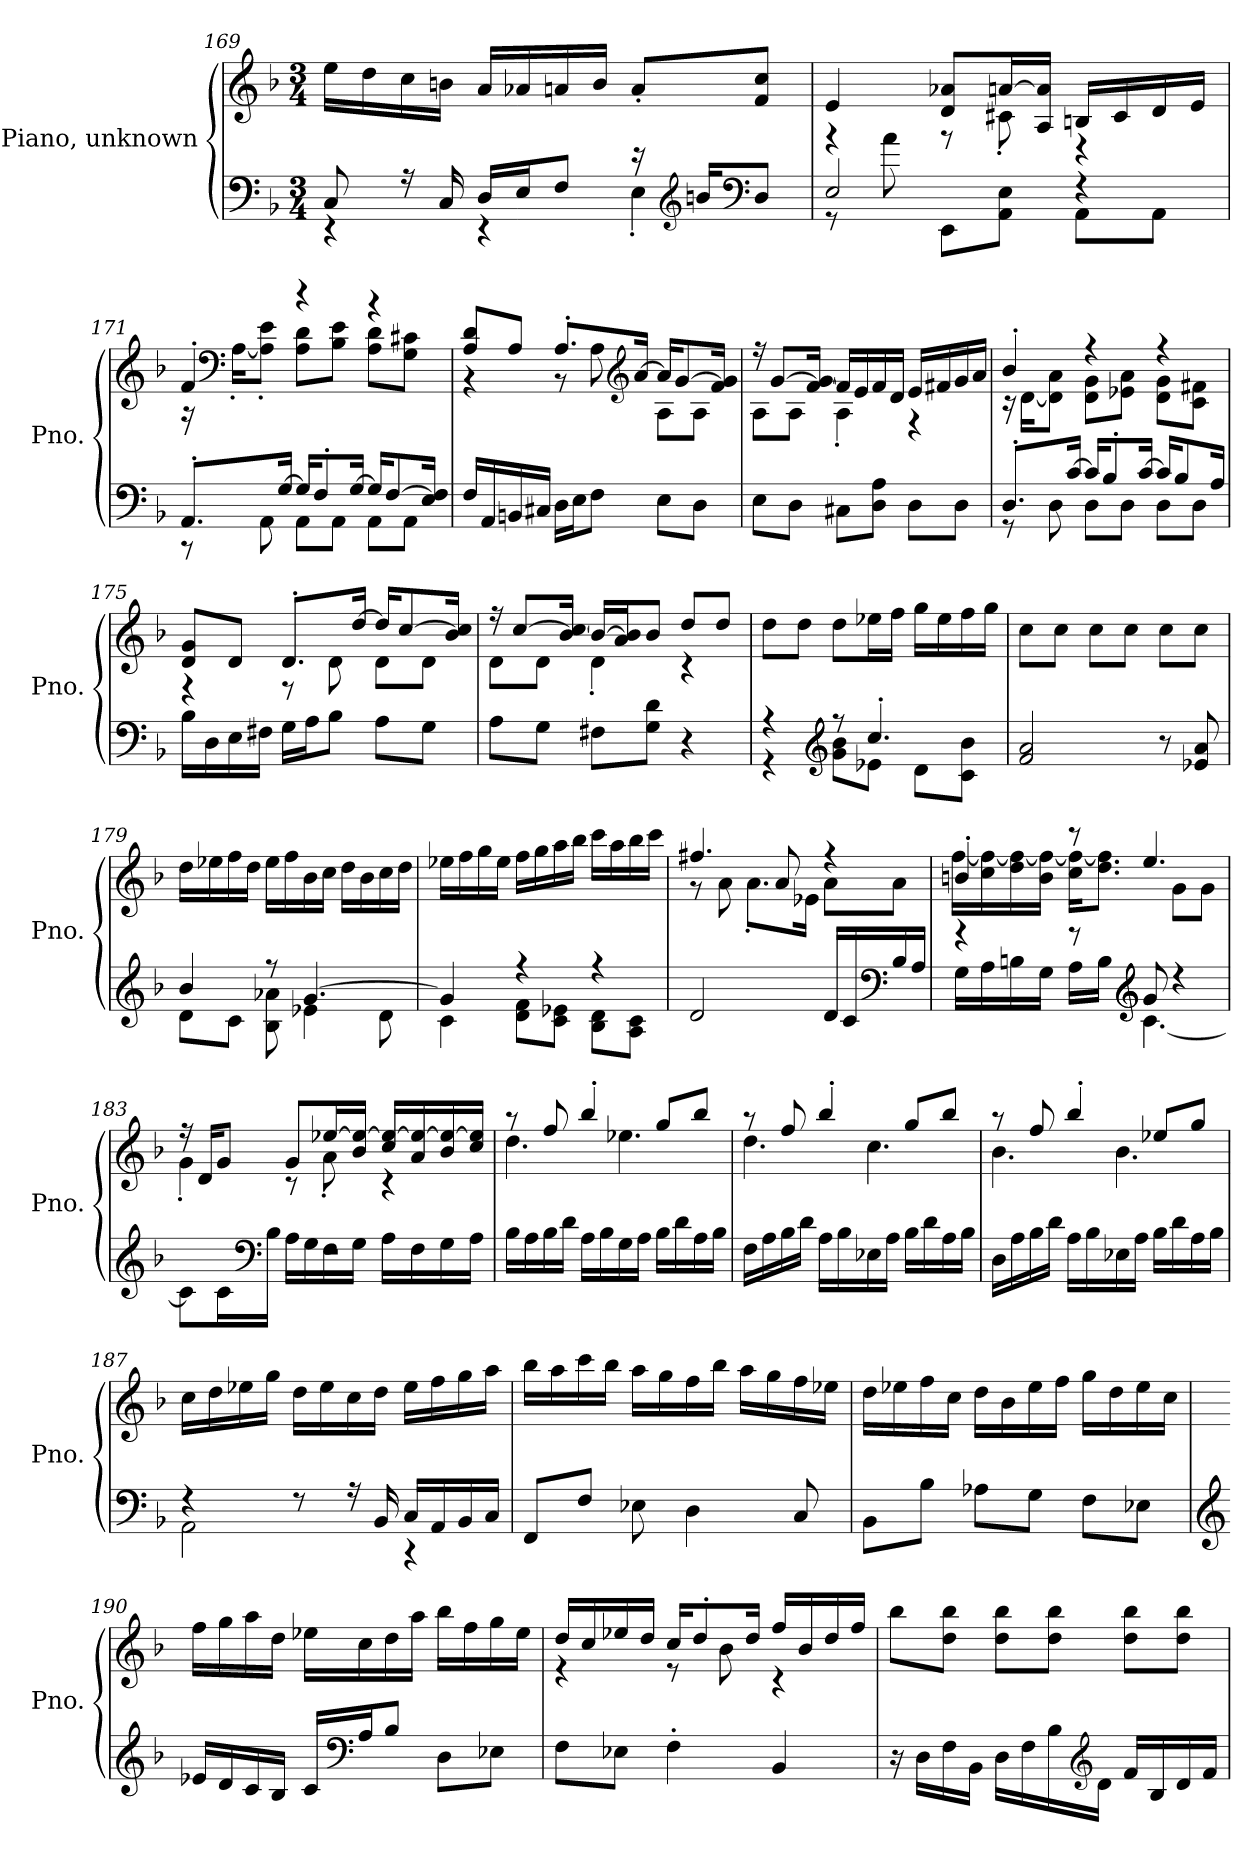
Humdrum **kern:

**kern	**kern
*part1	*part1
*staff2	*staff1
*I"Piano, unknown	*
*I'Pno.	*
*clefF4	*clefG2
*k[b-]	*k[b-]
*M3/4	*M3/4
=169	=169
*^	*
8C/	4r	16ee\LL
.	.	16dd\
16r	.	16cc\
16C/	.	16bn\JJ
16D/LL	4r	16a/LL
16E/J	.	16a-X/
8F/J	.	16an/
.	.	16b/JJ
16r	4E'\	8a'/L
*clefG2	*	*
16bn/KL	.	.
*clefF4	*	*
8D/J	.	8f/ 8cc/J
=170	=170	=170
*	*	*^
2E/	8r	4e/	4r
.	8a\	.	.
.	8EE\L	8d/ 8a-X/L	8r
.	8AA\ 8E\J	[16an/L	8c#X'\
.	.	16A/ 16a/]JJ	.
4r	8AA\L	16Bn/LL	4r
.	.	16c#/	.
.	8AA\J	16d/	.
.	.	16e/JJ	.
!!LO:LB:g=z	!!
=171	=171	=171	=171
8.AA'/L	8r	4f'/	16r
*	*	*clefF4	*
.	.	.	[16A'\KL
.	8AA\	.	8A\]' 8e\'J
[16G/Jk	.	.	.
16G/KL]	8AA\L	4r	8A\ 8d\L
8F'/	.	.	.
.	8AA\J	.	8B-\ 8e\J
[16G/Jk	.	.	.
16G/KL]	8AA\L	4r	8A\ 8d\L
[8F/	.	.	.
.	8AA\J	.	8G\ 8c#X\J
16E/ 16F/]Jk	.	.	.
*v	*v	*	*
=172	=172	=172
16F/LL	8A/ 8d/L	4r
16AA/	.	.
16BBn/	8A/J	.
16C#X/JJ	.	.
16D\LL	8.A'/L	8r
16E\J	.	.
8F\J	.	8A\
*	*clefG2	*
.	[16a/Jk	.
8E\L	16a/KL]	8A\L
.	[8g/	.
8D\J	.	8A\J
.	16f/ 16g/]Jk	.
!!LO:LB:g=z	!!
=173	=173	=173
8E\L	16r	8A\L
.	[8g/L	.
8D\J	.	8A\J
.	[16f/ 16g/]Jk	.
8C#X\L	16f/LL]	4A'\
.	16e/	.
8D\ 8A\J	16f/	.
.	16d/JJ	.
8D\L	16e/LL	4r
.	16f#X/	.
8D\J	16g/	.
.	16a/JJ	.
=174	=174	=174
*^	*	*
8.D'/L	8r	4b-'/	16r
.	.	.	[16d\KL
.	8D\	.	8d\] 8a\J
[16c/Jk	.	.	.
16c/KL]	8D\L	4r	8d\ 8g\L
8B-'/	.	.	.
.	8D\J	.	8e-X\ 8a\J
[16c/Jk	.	.	.
16c/KL]	8D\L	4r	8d\ 8g\L
8B-/	.	.	.
.	8D\J	.	8c\ 8f#X\J
16A/Jk	.	.	.
*v	*v	*	*
=175	=175	=175
16B-\LL	8d/ 8g/L	4r
16D\	.	.
16E\	8d/J	.
16F#X\JJ	.	.
16G\LL	8.d'/L	8r
16A\J	.	.
8B-\J	.	8d\
.	[16dd/Jk	.
8A\L	16dd/KL]	8d\L
.	[8cc/	.
8G\J	.	8d\J
.	16b-/ 16cc/]Jk	.
!!LO:LB:g=z	!!
=176	=176	=176
8A\L	16r	8d\L
.	[8cc/L	.
8G\J	.	8d\J
.	[16b-/ 16cc/]Jk	.
8F#X\L	16b-/LL_	4d'\
.	16a/ 16b-/]J	.
8G\ 8d\J	8b-/J	.
4r	8dd/L	4r
.	8dd/J	.
*	*v	*v
=177	=177
*^	*
4r	4r	8dd\L
.	.	8dd\J
*clefG2	*	*
8r	8g\ 8b-\L	8dd\L
4.cc'/	8e-X\J	16ee-X\L
.	.	16ff\JJ
.	8d\L	16gg\LL
.	.	16ee-\
.	8c\ 8b-\J	16ff\
.	.	16gg\JJ
*v	*v	*
=178	=178
2f/ 2a/	8cc\L
.	8cc\J
.	8cc\L
.	8cc\J
8r	8cc\L
8e-X/ 8a/	8cc\J
=179	=179
*^	*
4b-/	8d\L	16dd\LL
.	.	16ee-X\
.	8c\J	16ff\
.	.	16dd\JJ
8r	8B-\ 8a-X\	16ee-\LL
.	.	16ff\
[4.g/	4e-X\	16b-\
.	.	16cc\JJ
.	.	16dd\LL
.	.	16b-\
.	8d\	16cc\
.	.	16dd\JJ
!!LO:PB:g=z
=180	=180	=180
4g/]	4c\	16ee-X\LL
.	.	16ff\
.	.	16gg\
.	.	16ee-\JJ
4r	8d\ 8f\L	16ff\LL
.	.	16gg\
.	8c\ 8e-X\J	16aa\
.	.	16bb-\JJ
4r	8B-\ 8d\L	16ccc\LL
.	.	16aa\
.	8A\ 8c\J	16bb-\
.	.	16ccc\JJ
*v	*v	*
=181	=181
*	*^
2d/	4.ff#X/	8r
.	.	8a\
.	.	8.a'\L
.	8a/	.
.	.	16e-X\Jk
16d/LL	4r	8a\L
16c/	.	.
*clefF4	*	*
16B-/	.	8a\J
16A/JJ	.	.
=182	=182	=182
*^	*	*
4r	16G\LL	4bn'/	[16ff\LL
.	16A\	.	16cc\ 16ff\_
.	16Bn\	.	16dd\ 16ff\_
.	16G\JJ	.	16b\ 16ff\_JJ
8r	16A\LL	8r	16cc\ 16ff\_KL
.	16B\JJ	.	8.dd\ 8.ff\]J
*clefG2	*	*	*
8g/	[4.c\	4.ee/	.
4r	.	.	8g\L
.	.	.	8g\J
!!LO:LB:g=z	!!
=183	=183	=183	=183
2.r	8c\L]	16r	4g'\
.	.	16d/KL	.
.	16c\L	8g/J	.
*clefF4	*	*	*
.	16B-\JJ	.	.
.	16A\LL	8g/L	8r
.	16G\	.	.
.	16F\	[16ee-X/L	8a'\
.	16G\JJ	16b-/ 16ee-/_JJ	.
.	16A\LL	16cc/ 16ee-/_LL	4r
.	16F\	16a/ 16ee-/_	.
.	16G\	16b-/ 16ee-/_	.
.	16A\JJ	16cc/ 16ee-/]JJ	.
*v	*v	*	*
=184	=184	=184
16B-\LL	8r	4.dd\
16A\	.	.
16B-\	8ff/	.
16d\JJ	.	.
16A\LL	4bb-'/	.
16B-\	.	.
16G\	.	4.ee-X\
16A\JJ	.	.
16B-\LL	8gg/L	.
16d\	.	.
16A\	8bb-/J	.
16B-\JJ	.	.
=185	=185	=185
16F\LL	8r	4.dd\
16A\	.	.
16B-\	8ff/	.
16d\JJ	.	.
16A\LL	4bb-'/	.
16B-\	.	.
16E-X\	.	4.cc\
16A\JJ	.	.
16B-\LL	8gg/L	.
16d\	.	.
16A\	8bb-/J	.
16B-\JJ	.	.
!!LO:LB:g=z	!!
=186	=186	=186
16D\LL	8r	4.b-\
16A\	.	.
16B-\	8ff/	.
16d\JJ	.	.
16A\LL	4bb-'/	.
16B-\	.	.
16E-X\	.	4.b-\
16A\JJ	.	.
16B-\LL	8ee-X/L	.
16d\	.	.
16A\	8gg/J	.
16B-\JJ	.	.
*	*v	*v
=187	=187
*^	*
4r	2AA\	16cc\LL
.	.	16dd\
.	.	16ee-X\
.	.	16gg\JJ
8r	.	16dd\LL
.	.	16ee-\
16r	.	16cc\
16BB-/	.	16dd\JJ
16C/LL	4r	16ee-\LL
16AA/	.	16ff\
16BB-/	.	16gg\
16C/JJ	.	16aa\JJ
*v	*v	*
=188	=188
8FF/L	16bb-\LL
.	16aa\
8F/J	16ccc\
.	16bb-\JJ
8E-X\	16aa\LL
.	16gg\
4D\	16ff\
.	16bb-\JJ
.	16aa\LL
.	16gg\
8C/	16ff\
.	16ee-X\JJ
!!LO:LB:g=z
=189	=189
8BB-\L	16dd\LL
.	16ee-X\
8B-\J	16ff\
.	16cc\JJ
8A-X\L	16dd\LL
.	16b-\
8G\J	16ee-\
.	16ff\JJ
8F\L	16gg\LL
.	16dd\
8E-X\J	16ee-\
.	16cc\JJ
=190	=190
*clefG2	*
16e-X/LL	16ff\LL
16d/	16gg\
16c/	16aa\
16B-/JJ	16dd\JJ
16c/LL	16ee-X\LL
*clefF4	*
16A/J	16cc\
8B-/J	16dd\
.	16aa\JJ
8D\L	16bb-\LL
.	16ff\
8E-X\J	16gg\
.	16ee-\JJ
=191	=191
*	*^
8F\L	16dd/LL	4r
.	16cc/	.
8E-X\J	16ee-X/	.
.	16dd/JJ	.
4F'\	16cc/KL	8r
.	8dd'/	.
.	.	8b-\
.	16dd/Jk	.
4BB-/	16ff/LL	4r
.	16b-/	.
.	16dd/	.
.	16ff/JJ	.
*	*v	*v
!!LO:LB:g=z
=192	=192
16r	8bb-\L
16D\LL	.
16F\	8dd\ 8bb-\J
16BB-\JJ	.
16D\LL	8dd\ 8bb-\L
16F\	.
16B-\	8dd\ 8bb-\J
*clefG2	*
16d\JJ	.
16f/LL	8dd\ 8bb-\L
16B-/	.
16d/	8dd\ 8bb-\J
16f/JJ	.
=	=
*-	*-
